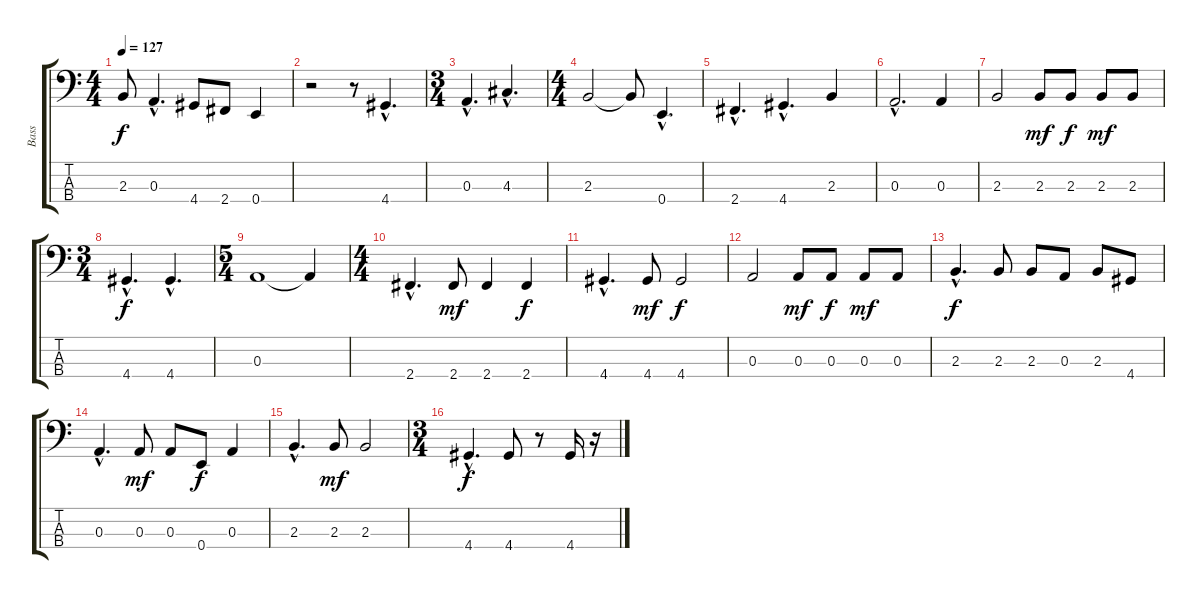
\track ("Bass" "Bass") {instrument electricbassfinger}
\staff {score tabs}
\tuning (G2 D2 A1 E1) {hide}
\ts (4 4)
\tempo 127
\clef f4
\ks c
2.3{t}.8{dy f} 0.3{hac}.4{d} 4.4.8 2.4.8 0.4.4 |
r.2 r.8 4.4{hac}.4{d} |
\ts (3 4)
0.3{hac}.4{d} 4.3{hac}.4{d} |
\ts (4 4)
2.3.2 2.3{t}.8 0.4{hac}.4{d} |
2.4{hac}.4{d} 4.4{hac}.4{d} 2.3.4 |
0.3{hac}.2{d} 0.3.4 |
2.3.2 2.3.8{dy mf} 2.3.8{dy f} 2.3.8{dy mf} 2.3.8 |
\ts (3 4)
4.4{hac}.4{d dy f} 4.4{hac}.4{d} |
\ts (5 4)
0.3.1 0.3{t}.4 |
\ts (4 4)
2.4{hac}.4{d} 2.4.8{dy mf} 2.4.4 2.4.4{dy f} |
4.4{hac}.4{d} 4.4.8{dy mf} 4.4.2{dy f} |
0.3.2 0.3.8{dy mf} 0.3.8{dy f} 0.3.8{dy mf} 0.3.8 |
2.3{hac}.4{d dy f} 2.3.8 2.3.8 0.3.8 2.3.8 4.4.8 |
0.3{hac}.4{d} 0.3.8{dy mf} 0.3.8 0.4.8{dy f} 0.3.4 |
2.3{hac}.4{d} 2.3.8{dy mf} 2.3.2 |
\ts (3 4)
4.4{hac}.4{d dy f} 4.4.8 r.8 4.4.16 r.16
